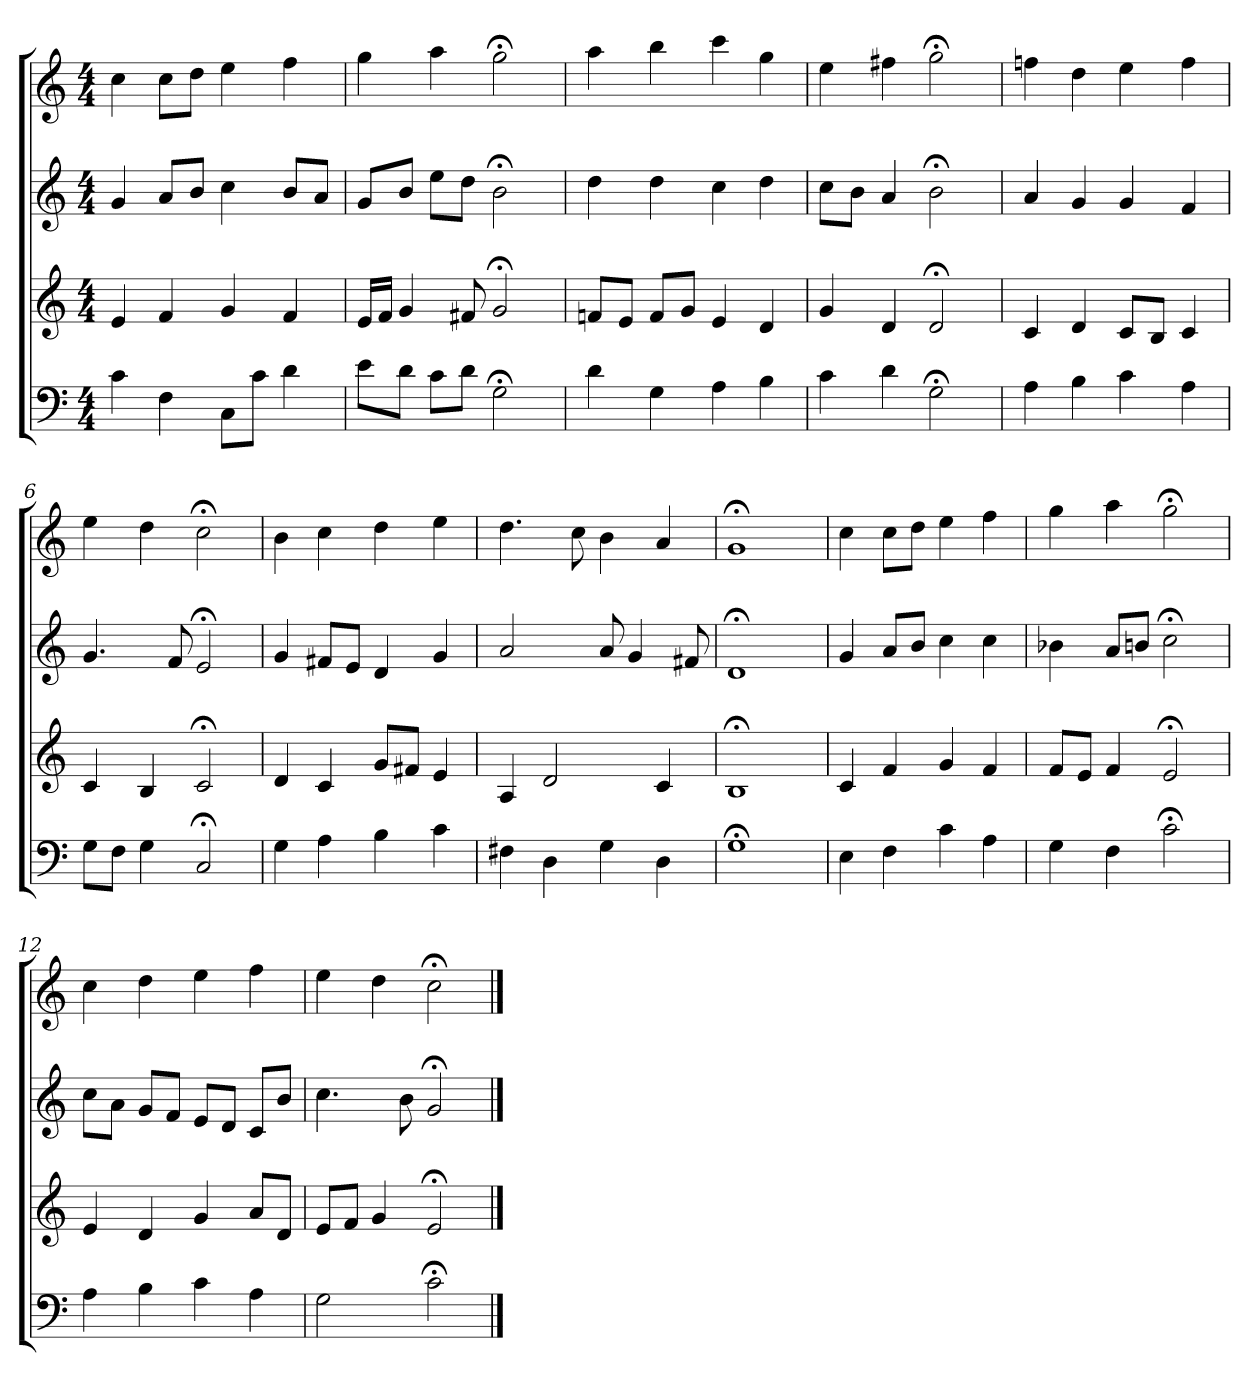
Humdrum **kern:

**kern	**kern	**kern	**kern
*part4	*part3	*part2	*part1
*staff4	*staff3	*staff2	*staff1
*clefF4	*clefG2	*clefG2	*clefG2
*k[]	*k[]	*k[]	*k[]
*C:	*C:	*C:	*C:
*M4/4	*M4/4	*M4/4	*M4/4
=1	=1	=1	=1
4c	4e	4g	4cc
4F	4f	8a/L	8cc\L
.	.	8b/J	8dd\J
8C\L	4g	4cc	4ee
8c\J	.	.	.
4d	4f	8b/L	4ff
.	.	8a/J	.
=2	=2	=2	=2
8e\L	16e/LL	8g/L	4gg
.	16f/JJ	.	.
8d\J	4g	8b/J	.
8c\L	.	8ee\L	4aa
8d\J	8f#X	8dd\J	.
2G;<	2g;<	2b;<	2gg;<
=3	=3	=3	=3
4d	8fn/L	4dd	4aa
.	8e/J	.	.
4G	8f/L	4dd	4bb
.	8g/J	.	.
4A	4e	4cc	4ccc
4B	4d	4dd	4gg
=4	=4	=4	=4
4c	4g	8cc\L	4ee
.	.	8b\J	.
4d	4d	4a	4ff#X
2G;<	2d;<	2b;<	2gg;<
=5	=5	=5	=5
4A	4c	4a	4ffn
4B	4d	4g	4dd
4c	8c/L	4g	4ee
.	8B/J	.	.
4A	4c	4f	4ff
=6	=6	=6	=6
8G\L	4c	4.g	4ee
8F\J	.	.	.
4G	4B	.	4dd
.	.	8f	.
2C;<	2c;<	2e;<	2cc;<
=7	=7	=7	=7
4G	4d	4g	4b
4A	4c	8f#X/L	4cc
.	.	8e/J	.
4B	8g/L	4d	4dd
.	8f#X/J	.	.
4c	4e	4g	4ee
=8	=8	=8	=8
4F#X	4A	2a	4.dd
4D	2d	.	.
.	.	.	8cc
4G	.	8a	4b
.	.	4g	.
4D	4c	.	4a
.	.	8f#X	.
=9	=9	=9	=9
1G;<	1B;<	1d;<	1g;<
=10	=10	=10	=10
4E	4c	4g	4cc
4F	4f	8a/L	8cc\L
.	.	8b/J	8dd\J
4c	4g	4cc	4ee
4A	4f	4cc	4ff
=11	=11	=11	=11
4G	8f/L	4b-X	4gg
.	8e/J	.	.
4F	4f	8a/L	4aa
.	.	8bn/J	.
2c;<	2e;<	2cc;<	2gg;<
=12	=12	=12	=12
4A	4e	8cc\L	4cc
.	.	8a\J	.
4B	4d	8g/L	4dd
.	.	8f/J	.
4c	4g	8e/L	4ee
.	.	8d/J	.
4A	8a/L	8c/L	4ff
.	8d/J	8b/J	.
=13	=13	=13	=13
2G	8e/L	4.cc	4ee
.	8f/J	.	.
.	4g	.	4dd
.	.	8b	.
2c;<	2e;<	2g;<	2cc;<
==	==	==	==
*-	*-	*-	*-
